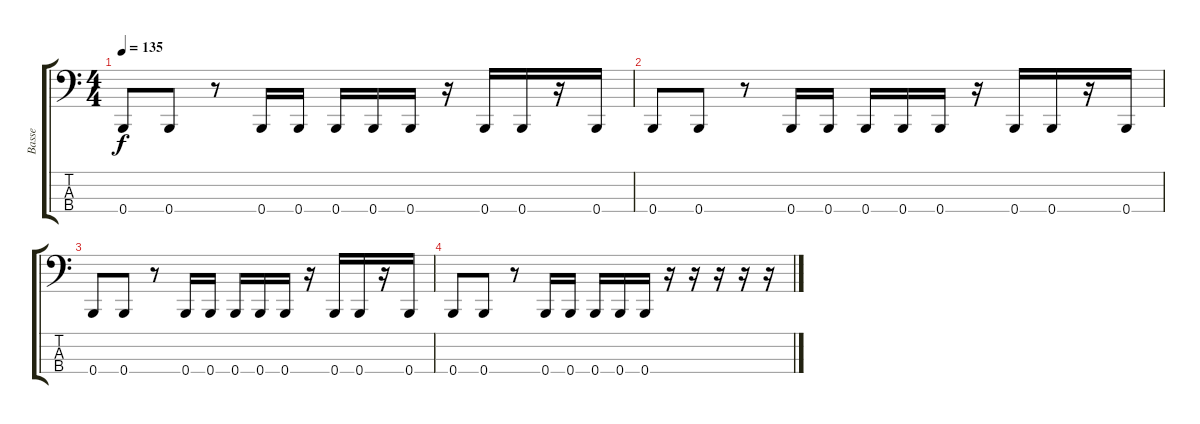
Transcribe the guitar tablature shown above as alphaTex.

\track ("Basse" "Basse") {instrument electricbassfinger}
\staff {score tabs}
\tuning (E2 B1 Gb1 B0) {hide}
\ts (4 4)
\tempo 135
\clef f4
\ks c
0.4.8{dy f} 0.4.8 r.8 0.4.16 0.4.16 0.4.16 0.4.16 0.4.16 r.16 0.4.16 0.4.16 r.16 0.4.16 |
0.4.8 0.4.8 r.8 0.4.16 0.4.16 0.4.16 0.4.16 0.4.16 r.16 0.4.16 0.4.16 r.16 0.4.16 |
0.4.8 0.4.8 r.8 0.4.16 0.4.16 0.4.16 0.4.16 0.4.16 r.16 0.4.16 0.4.16 r.16 0.4.16 |
0.4.8 0.4.8 r.8 0.4.16 0.4.16 0.4.16 0.4.16 0.4.16 r.16 r.16 r.16 r.16 r.16
